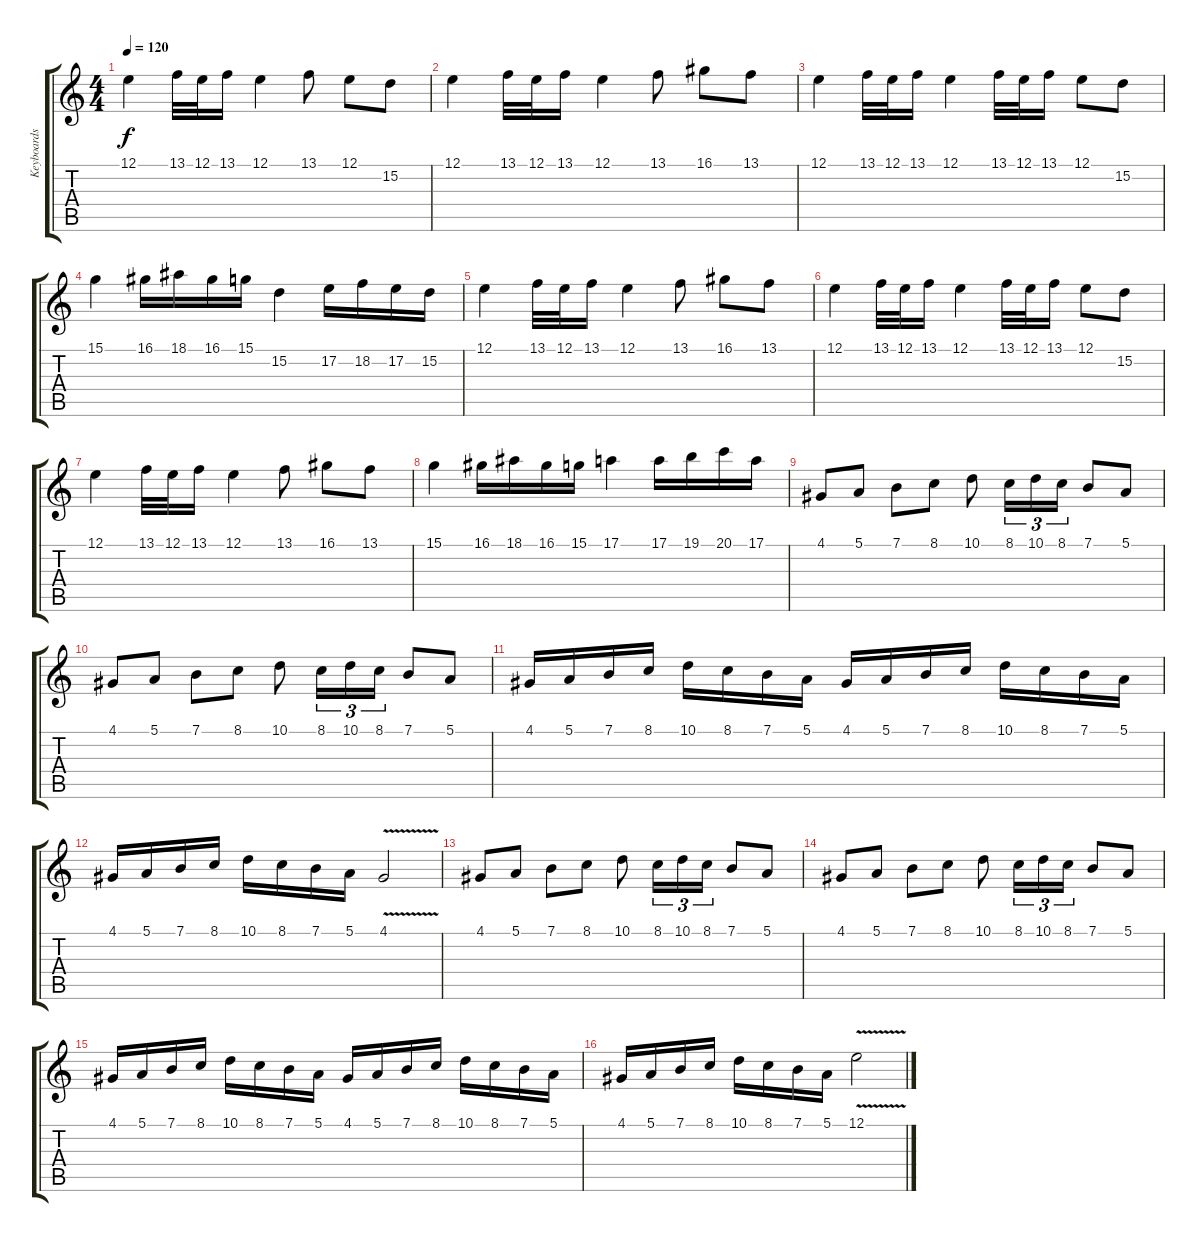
\track ("Keyboards" "Keyboards") {instrument stringensemble1}
\staff {score tabs}
\tuning (E4 B3 G3 D3 A2 E2) {hide}
\ts (4 4)
\tempo 120
\clef g2
\ks c
12.1.4{dy f instrument reedorgan} 13.1.32 12.1.32 13.1.16 12.1.4 13.1.8 12.1.8 15.2.8 |
12.1.4 13.1.32 12.1.32 13.1.16 12.1.4 13.1.8 16.1.8 13.1.8 |
12.1.4 13.1.32 12.1.32 13.1.16 12.1.4 13.1.32 12.1.32 13.1.16 12.1.8 15.2.8 |
15.1.4 16.1.16 18.1.16 16.1.16 15.1.16 15.2.4 17.2.16 18.2.16 17.2.16 15.2.16 |
12.1.4 13.1.32 12.1.32 13.1.16 12.1.4 13.1.8 16.1.8 13.1.8 |
12.1.4 13.1.32 12.1.32 13.1.16 12.1.4 13.1.32 12.1.32 13.1.16 12.1.8 15.2.8 |
12.1.4 13.1.32 12.1.32 13.1.16 12.1.4 13.1.8 16.1.8 13.1.8 |
15.1.4 16.1.16 18.1.16 16.1.16 15.1.16 17.1.4 17.1.16 19.1.16 20.1.16 17.1.16 |
4.1.8{instrument churchorgan} 5.1.8 7.1.8 8.1.8 10.1.8 8.1.16{tu (3 2)} 10.1.16{tu (3 2)} 8.1.16{tu (3 2)} 7.1.8 5.1.8 |
4.1.8 5.1.8 7.1.8 8.1.8 10.1.8 8.1.16{tu (3 2)} 10.1.16{tu (3 2)} 8.1.16{tu (3 2)} 7.1.8 5.1.8 |
4.1.16 5.1.16 7.1.16 8.1.16 10.1.16 8.1.16 7.1.16 5.1.16 4.1.16 5.1.16 7.1.16 8.1.16 10.1.16 8.1.16 7.1.16 5.1.16 |
4.1.16 5.1.16 7.1.16 8.1.16 10.1.16 8.1.16 7.1.16 5.1.16 4.1{v}.2 |
4.1.8 5.1.8 7.1.8 8.1.8 10.1.8 8.1.16{tu (3 2)} 10.1.16{tu (3 2)} 8.1.16{tu (3 2)} 7.1.8 5.1.8 |
4.1.8 5.1.8 7.1.8 8.1.8 10.1.8 8.1.16{tu (3 2)} 10.1.16{tu (3 2)} 8.1.16{tu (3 2)} 7.1.8 5.1.8 |
4.1.16 5.1.16 7.1.16 8.1.16 10.1.16 8.1.16 7.1.16 5.1.16 4.1.16 5.1.16 7.1.16 8.1.16 10.1.16 8.1.16 7.1.16 5.1.16 |
4.1.16 5.1.16 7.1.16 8.1.16 10.1.16 8.1.16 7.1.16 5.1.16 12.1{v}.2
